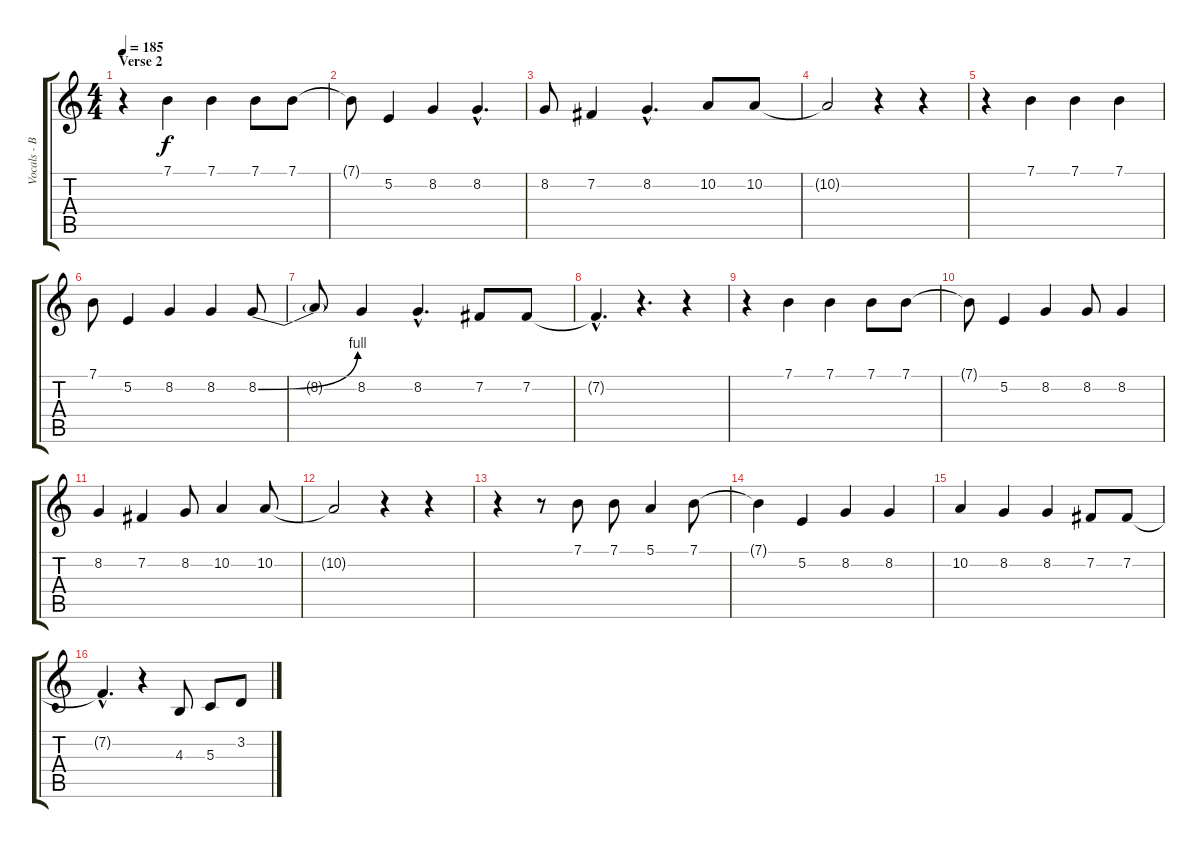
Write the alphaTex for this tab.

\track ("Vocals - Bruce" "Vocals - B") {instrument lead2sawtooth}
\staff {score tabs}
\tuning (E4 B3 G3 D3 A2 E2) {hide}
\ts (4 4)
\section ("" "Verse 2")
\tempo 185
\clef g2
\ks c
r.4{dy f} 7.1.4 7.1.4 7.1.8 7.1.8 |
7.1{t}.8 5.2.4 8.2.4 8.2{hac}.4{d} |
8.2.8 7.2.4 8.2{hac}.4{d} 10.2.8 10.2.8 |
10.2{t}.2 r.4 r.4 |
r.4 7.1.4 7.1.4 7.1.4 |
7.1.8 5.2.4 8.2.4 8.2.4 8.2{be (bend 0 0 60 4)}.8 |
8.2{t}.8 8.2.4 8.2{hac}.4{d} 7.2.8 7.2.8 |
7.2{hac t}.4{d} r.4{d} r.4 |
\section ("" "")
r.4 7.1.4 7.1.4 7.1.8 7.1.8 |
7.1{t}.8 5.2.4 8.2.4 8.2.8 8.2.4 |
8.2.4 7.2.4 8.2.8 10.2.4 10.2.8 |
10.2{t}.2 r.4 r.4 |
r.4 r.8 7.1.8 7.1.8 5.1.4 7.1.8 |
7.1{t}.4 5.2.4 8.2.4 8.2.4 |
10.2.4 8.2.4 8.2.4 7.2.8 7.2.8 |
7.2{hac t}.4{d} r.4 4.3.8 5.3.8 3.2.8
